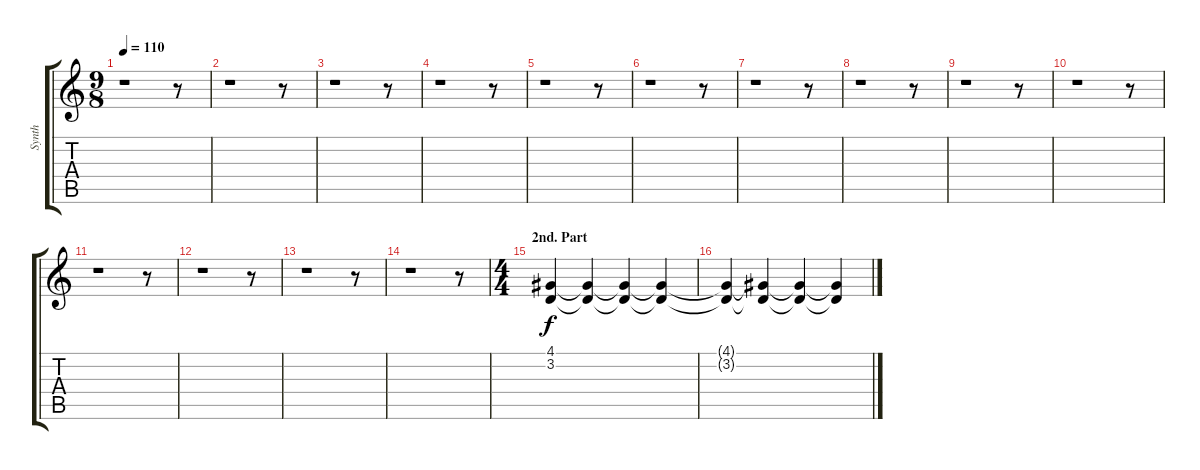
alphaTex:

\track ("Synth " "Synth ") {instrument pad8sweep}
\staff {score tabs}
\tuning (E4 B3 G3 D3 A2 E2) {hide}
\ts (9 8)
\tempo 110
\clef g2
\ks c
r.1{dy f} r.8 |
r.1 r.8 |
r.1 r.8 |
r.1 r.8 |
r.1 r.8 |
r.1 r.8 |
r.1 r.8 |
r.1 r.8 |
r.1 r.8 |
r.1 r.8 |
r.1 r.8 |
r.1 r.8 |
r.1 r.8 |
r.1 r.8 |
\ts (4 4)
\section ("" "2nd. Part")
(4.1 3.2).4{volume 9} (4.1{t} 3.2{t}).4 (4.1{t} 3.2{t}).4 (4.1{t} 3.2{t}).4 |
(4.1{t} 3.2{t}).4{volume 9} (4.1{t} 3.2{t}).4 (4.1{t} 3.2{t}).4 (4.1{t} 3.2{t}).4
